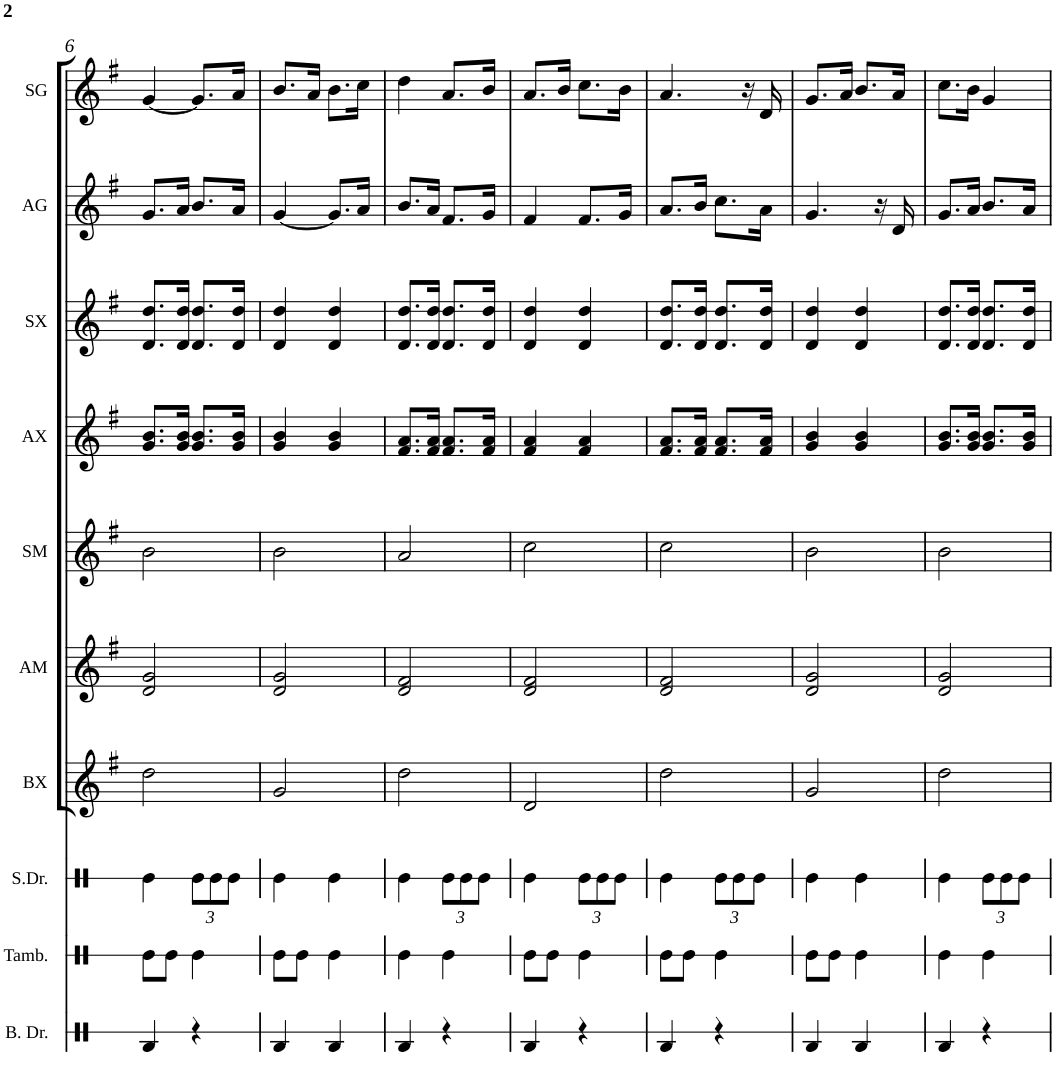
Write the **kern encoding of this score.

**kern	**kern	**kern	**kern	**kern	**kern	**kern	**kern	**kern	**kern
*part10	*part9	*part8	*part7	*part6	*part5	*part4	*part3	*part2	*part1
*staff10	*staff9	*staff8	*staff7	*staff6	*staff5	*staff4	*staff3	*staff2	*staff1
*I"Bass Drum	*I"Tambourine	*I"Snare Drum	*I"Bass Xylophone	*I"Alto Metallophone	*I"Soprano Metallophone	*I"Alto Xylophone	*I"Soprano Xylophone	*I"Alto Glockenspiel	*I"Soprano Glockenspiel
*I'B. Dr.	*I'Tamb.	*I'S.Dr.	*I'BX	*I'AM	*I'SM	*I'AX	*I'SX	*I'AG	*I'SG
!!LO:PB:g=z
*clefX	*clefX	*clefX	*clefG2	*clefG2	*clefG2	*clefG2	*clefG2	*clefG2	*clefG2
*	*	*	*Trd7c12	*	*Trd-7c-12	*	*Trd-7c-12	*Trd-7c-12	*Trd-14c-24
*k[f#]	*k[f#]	*k[f#]	*k[f#]	*k[f#]	*k[f#]	*k[f#]	*k[f#]	*k[f#]	*k[f#]
*G:	*G:	*G:	*G:	*G:	*G:	*G:	*G:	*G:	*G:
*M2/4	*M2/4	*M2/4	*M2/4	*M2/4	*M2/4	*M2/4	*M2/4	*M2/4	*M2/4
=6	=6	=6	=6	=6	=6	=6	=6	=6	=6
4RB/	8Re\L	4Re\	2dd\	2d/ 2g/	2b\	8.g/ 8.b/L	8.d/ 8.dd/L	8.g/L	[4g/
.	8Re\J	.	.	.	.	.	.	.	.
.	.	.	.	.	.	16g/ 16b/Jk	16d/ 16dd/Jk	16a/Jk	.
*	*	*Xbrackettup	*	*	*	*	*	*	*
4r	4Re\	12Re\L	.	.	.	8.g/ 8.b/L	8.d/ 8.dd/L	8.b/L	8.g/L]
.	.	12Re\	.	.	.	.	.	.	.
.	.	12Re\J	.	.	.	.	.	.	.
.	.	.	.	.	.	16g/ 16b/Jk	16d/ 16dd/Jk	16a/Jk	16a/Jk
=7	=7	=7	=7	=7	=7	=7	=7	=7	=7
4RB/	8Re\L	4Re\	2g/	2d/ 2g/	2b\	4g/ 4b/	4d/ 4dd/	[4g/	8.b/L
.	8Re\J	.	.	.	.	.	.	.	.
.	.	.	.	.	.	.	.	.	16a/Jk
4RB/	4Re\	4Re\	.	.	.	4g/ 4b/	4d/ 4dd/	8.g/L]	8.b\L
.	.	.	.	.	.	.	.	16a/Jk	16cc\Jk
=8	=8	=8	=8	=8	=8	=8	=8	=8	=8
4RB/	4Re\	4Re\	2dd\	2d/ 2f#/	2a/	8.f#/ 8.a/L	8.d/ 8.dd/L	8.b/L	4dd\
.	.	.	.	.	.	16f#/ 16a/Jk	16d/ 16dd/Jk	16a/Jk	.
4r	4Re\	12Re\L	.	.	.	8.f#/ 8.a/L	8.d/ 8.dd/L	8.f#/L	8.a/L
.	.	12Re\	.	.	.	.	.	.	.
.	.	12Re\J	.	.	.	.	.	.	.
.	.	.	.	.	.	16f#/ 16a/Jk	16d/ 16dd/Jk	16g/Jk	16b/Jk
=9	=9	=9	=9	=9	=9	=9	=9	=9	=9
4RB/	8Re\L	4Re\	2d/	2d/ 2f#/	2cc\	4f#/ 4a/	4d/ 4dd/	4f#/	8.a/L
.	8Re\J	.	.	.	.	.	.	.	.
.	.	.	.	.	.	.	.	.	16b/Jk
4r	4Re\	12Re\L	.	.	.	4f#/ 4a/	4d/ 4dd/	8.f#/L	8.cc\L
.	.	12Re\	.	.	.	.	.	.	.
.	.	12Re\J	.	.	.	.	.	.	.
.	.	.	.	.	.	.	.	16g/Jk	16b\Jk
=10	=10	=10	=10	=10	=10	=10	=10	=10	=10
4RB/	8Re\L	4Re\	2dd\	2d/ 2f#/	2cc\	8.f#/ 8.a/L	8.d/ 8.dd/L	8.a/L	4.a/
.	8Re\J	.	.	.	.	.	.	.	.
.	.	.	.	.	.	16f#/ 16a/Jk	16d/ 16dd/Jk	16b/Jk	.
4r	4Re\	12Re\L	.	.	.	8.f#/ 8.a/L	8.d/ 8.dd/L	8.cc\L	.
.	.	12Re\	.	.	.	.	.	.	.
.	.	.	.	.	.	.	.	.	16r
.	.	12Re\J	.	.	.	.	.	.	.
.	.	.	.	.	.	16f#/ 16a/Jk	16d/ 16dd/Jk	16a\Jk	16d/
=11	=11	=11	=11	=11	=11	=11	=11	=11	=11
4RB/	8Re\L	4Re\	2g/	2d/ 2g/	2b\	4g/ 4b/	4d/ 4dd/	4.g/	8.g/L
.	8Re\J	.	.	.	.	.	.	.	.
.	.	.	.	.	.	.	.	.	16a/Jk
4RB/	4Re\	4Re\	.	.	.	4g/ 4b/	4d/ 4dd/	.	8.b/L
.	.	.	.	.	.	.	.	16r	.
.	.	.	.	.	.	.	.	16d/	16a/Jk
=12	=12	=12	=12	=12	=12	=12	=12	=12	=12
4RB/	4Re\	4Re\	2dd\	2d/ 2g/	2b\	8.g/ 8.b/L	8.d/ 8.dd/L	8.g/L	8.cc\L
.	.	.	.	.	.	16g/ 16b/Jk	16d/ 16dd/Jk	16a/Jk	16b\Jk
4r	4Re\	12Re\L	.	.	.	8.g/ 8.b/L	8.d/ 8.dd/L	8.b/L	4g/
.	.	12Re\	.	.	.	.	.	.	.
.	.	12Re\J	.	.	.	.	.	.	.
.	.	.	.	.	.	16g/ 16b/Jk	16d/ 16dd/Jk	16a/Jk	.
=	=	=	=	=	=	=	=	=	=
*-	*-	*-	*-	*-	*-	*-	*-	*-	*-
